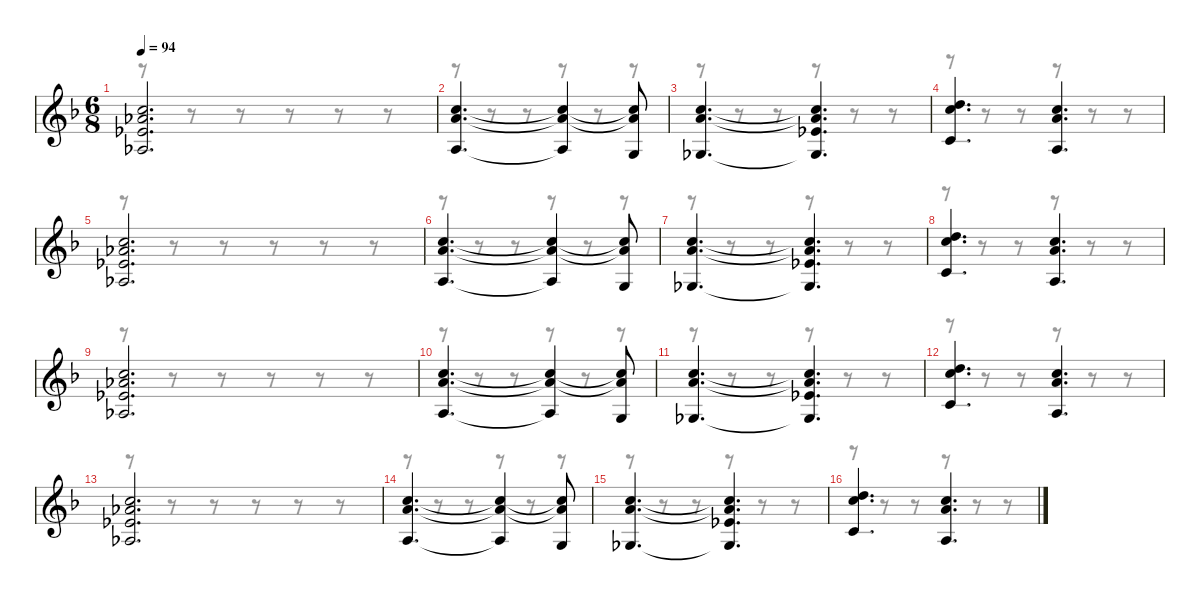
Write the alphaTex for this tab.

\defaultSystemsLayout 4
\hideDynamics
\bracketExtendMode nobrackets
\singleTrackTrackNamePolicy hidden
\multiTrackTrackNamePolicy hidden
\otherSystemsTrackNameOrientation horizontal
\track ("P. Wiberg (Keyboards II)" "org.") {instrument rockorgan}
\staff {score}
\tuning (E4 A3 F3 D3 A2 D2)
\voice
\ts (6 8)
\tempo 94
\clef g2
\ks dminor
(19.3{acc forcenatural} 18.4{acc b} 18.5{acc b} 18.6{acc b}).2{d dy f beam Up} |
(19.3{acc forcenatural} 19.4{acc forcenatural} 12.5{acc forcenatural}).4{d beam Up} (19.3{t acc forcenatural} 19.4{t acc forcenatural} 12.5{t acc forcenatural}).4{beam Up} (19.3{t acc forcenatural} 19.4{t acc forcenatural} 17.6{acc forcenatural}).8{beam Up} |
(19.3{acc forcenatural} 19.4{acc forcenatural} 16.6{acc b}).4{d beam Up} (19.3{t acc forcenatural} 19.4{t acc forcenatural} 18.5{acc b} 16.6{t acc b}).4{d beam Up} |
(21.3{acc forcenatural} 22.4{acc forcenatural} 22.6{acc forcenatural}).4{d beam Up} (19.3{acc forcenatural} 19.4{acc forcenatural} 19.6{acc forcenatural}).4{d beam Up} |
(19.3{acc forcenatural} 18.4{acc b} 18.5{acc b} 18.6{acc b}).2{d beam Up} |
(19.3{acc forcenatural} 19.4{acc forcenatural} 12.5{acc forcenatural}).4{d beam Up} (19.3{t acc forcenatural} 19.4{t acc forcenatural} 12.5{t acc forcenatural}).4{beam Up} (19.3{t acc forcenatural} 19.4{t acc forcenatural} 17.6{acc forcenatural}).8{beam Up} |
(19.3{acc forcenatural} 19.4{acc forcenatural} 16.6{acc b}).4{d beam Up} (19.3{t acc forcenatural} 19.4{t acc forcenatural} 18.5{acc b} 16.6{t acc b}).4{d beam Up} |
(21.3{acc forcenatural} 22.4{acc forcenatural} 22.6{acc forcenatural}).4{d beam Up} (19.3{acc forcenatural} 19.4{acc forcenatural} 19.6{acc forcenatural}).4{d beam Up} |
(19.3{acc forcenatural} 18.4{acc b} 18.5{acc b} 18.6{acc b}).2{d beam Up} |
(19.3{acc forcenatural} 19.4{acc forcenatural} 12.5{acc forcenatural}).4{d beam Up} (19.3{t acc forcenatural} 19.4{t acc forcenatural} 12.5{t acc forcenatural}).4{beam Up} (19.3{t acc forcenatural} 19.4{t acc forcenatural} 17.6{acc forcenatural}).8{beam Up} |
(19.3{acc forcenatural} 19.4{acc forcenatural} 16.6{acc b}).4{d beam Up} (19.3{t acc forcenatural} 19.4{t acc forcenatural} 18.5{acc b} 16.6{t acc b}).4{d beam Up} |
(21.3{acc forcenatural} 22.4{acc forcenatural} 22.6{acc forcenatural}).4{d beam Up} (19.3{acc forcenatural} 19.4{acc forcenatural} 19.6{acc forcenatural}).4{d beam Up} |
(19.3{acc forcenatural} 18.4{acc b} 18.5{acc b} 18.6{acc b}).2{d beam Up} |
(19.3{acc forcenatural} 19.4{acc forcenatural} 12.5{acc forcenatural}).4{d beam Up} (19.3{t acc forcenatural} 19.4{t acc forcenatural} 12.5{t acc forcenatural}).4{beam Up} (19.3{t acc forcenatural} 19.4{t acc forcenatural} 17.6{acc forcenatural}).8{beam Up} |
(19.3{acc forcenatural} 19.4{acc forcenatural} 16.6{acc b}).4{d beam Up} (19.3{t acc forcenatural} 19.4{t acc forcenatural} 18.5{acc b} 16.6{t acc b}).4{d beam Up} |
(21.3{acc forcenatural} 22.4{acc forcenatural} 22.6{acc forcenatural}).4{d beam Up} (19.3{acc forcenatural} 19.4{acc forcenatural} 19.6{acc forcenatural}).4{d beam Up}
\voice
\clef g2
\ottava regular
\simile none
\ks dminor
r.8{dy mf beam Down} r.8{beam Down} r.8{beam Down} r.8{beam Down} r.8{beam Down} r.8{beam Down} |
r.8{beam Down} r.8{beam Down} r.8{beam Down} r.8{beam Down} r.8{beam Down} r.8{beam Down} |
r.8{beam Down} r.8{beam Down} r.8{beam Down} r.8{beam Down} r.8{beam Down} r.8{beam Down} |
r.8{beam Down} r.8{beam Down} r.8{beam Down} r.8{beam Down} r.8{beam Down} r.8{beam Down} |
r.8{beam Down} r.8{beam Down} r.8{beam Down} r.8{beam Down} r.8{beam Down} r.8{beam Down} |
r.8{beam Down} r.8{beam Down} r.8{beam Down} r.8{beam Down} r.8{beam Down} r.8{beam Down} |
r.8{beam Down} r.8{beam Down} r.8{beam Down} r.8{beam Down} r.8{beam Down} r.8{beam Down} |
r.8{beam Down} r.8{beam Down} r.8{beam Down} r.8{beam Down} r.8{beam Down} r.8{beam Down} |
r.8{beam Down} r.8{beam Down} r.8{beam Down} r.8{beam Down} r.8{beam Down} r.8{beam Down} |
r.8{beam Down} r.8{beam Down} r.8{beam Down} r.8{beam Down} r.8{beam Down} r.8{beam Down} |
r.8{beam Down} r.8{beam Down} r.8{beam Down} r.8{beam Down} r.8{beam Down} r.8{beam Down} |
r.8{beam Down} r.8{beam Down} r.8{beam Down} r.8{beam Down} r.8{beam Down} r.8{beam Down} |
r.8{beam Down} r.8{beam Down} r.8{beam Down} r.8{beam Down} r.8{beam Down} r.8{beam Down} |
r.8{beam Down} r.8{beam Down} r.8{beam Down} r.8{beam Down} r.8{beam Down} r.8{beam Down} |
r.8{beam Down} r.8{beam Down} r.8{beam Down} r.8{beam Down} r.8{beam Down} r.8{beam Down} |
r.8{beam Down} r.8{beam Down} r.8{beam Down} r.8{beam Down} r.8{beam Down} r.8{beam Down}
